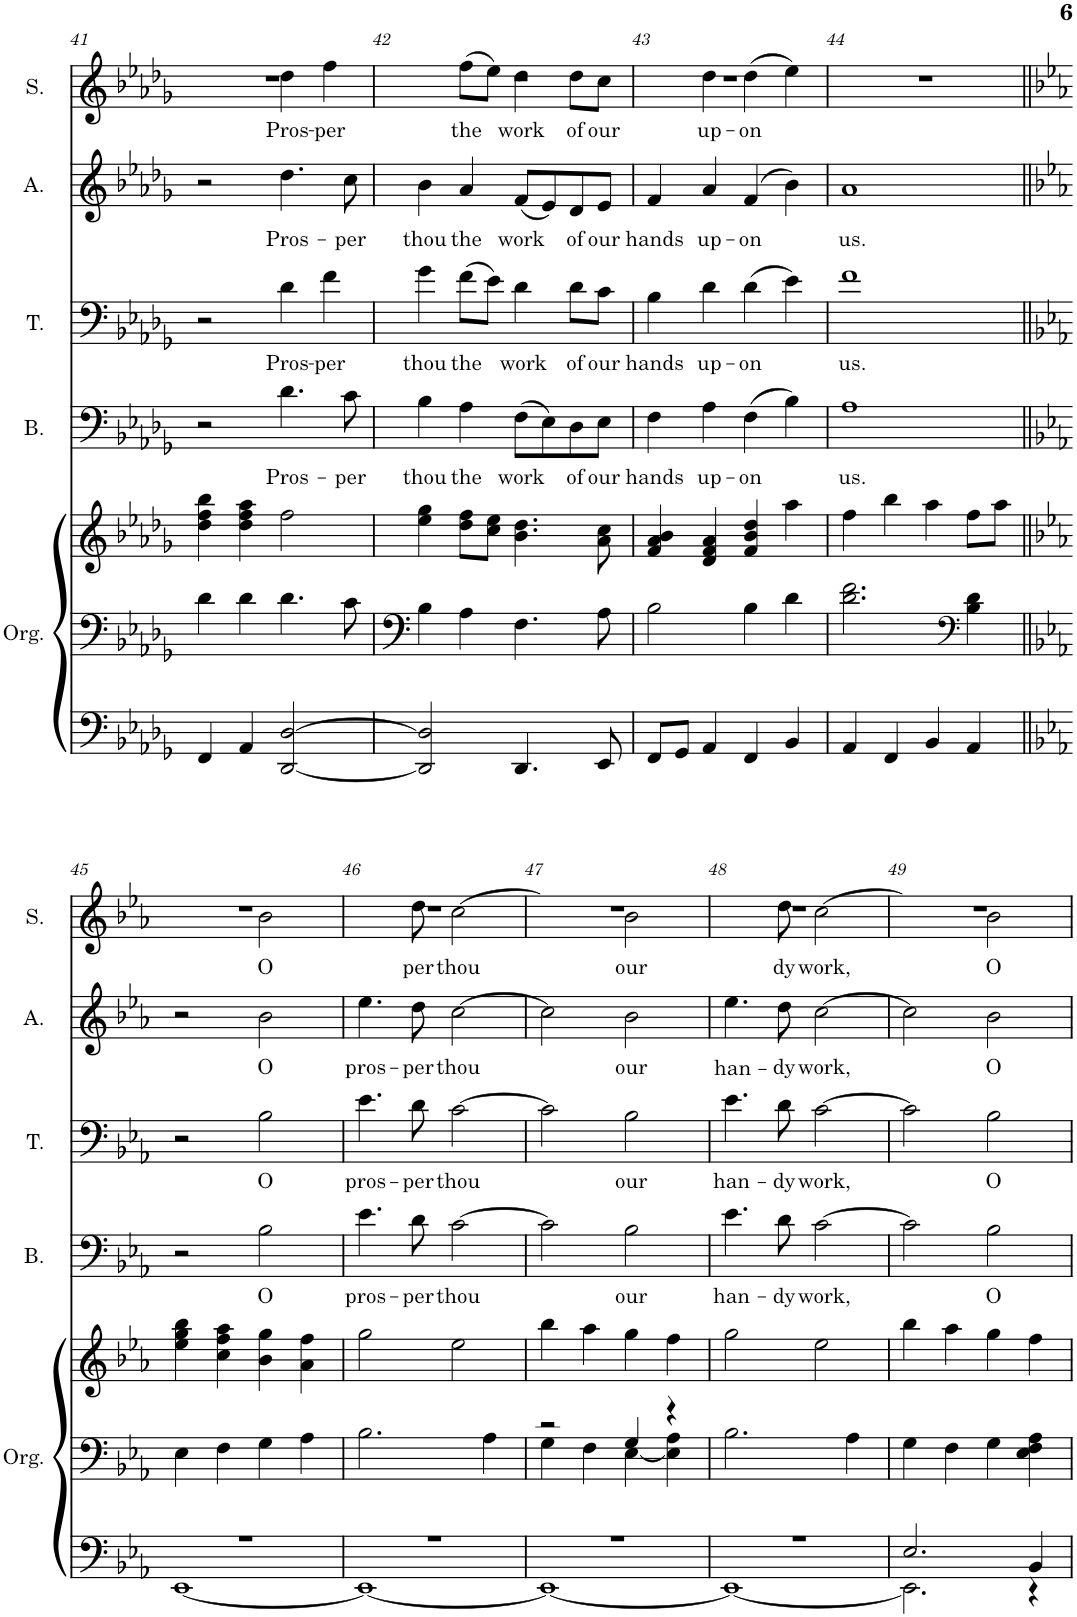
**kern	**kern	**kern	**kern	**text	**kern	**text	**kern	**text	**kern	**text
*part7	*part6	*part5	*part4	*part4	*part3	*part3	*part2	*part2	*part1	*part1
*staff7	*staff6	*staff5	*staff4	*staff4	*staff3	*staff3	*staff2	*staff2	*staff1	*staff1
*I"Pipe Organ	*I"Org.	*I"Pipe Organ	*I"B.	*	*I"T.	*	*I"A.	*	*I"S.	*
*I'P Org	*I'Org.	*I'P Org	*I'B.	*	*I'T.	*	*I'A.	*	*I'S.	*
!!LO:PB:g=z
*clefF4	*clefF4	*clefG2	*clefF4	*	*clefF4	*	*clefG2	*	*clefG2	*
*k[b-e-a-d-g-]	*k[b-e-a-d-g-]	*k[b-e-a-d-g-]	*k[b-e-a-d-g-]	*	*k[b-e-a-d-g-]	*	*k[b-e-a-d-g-]	*	*k[b-e-a-d-g-]	*
*M4/4	*M4/4	*M4/4	*M4/4	*	*M4/4	*	*M4/4	*	*M4/4	*
=41	=41	=41	=41	=41	=41	=41	=41	=41	=41	=41
4FF/	4d-\	4dd-\ 4ff\ 4bb-\	2r	.	2r	.	2r	.	1r	.
4AA-/	4d-\	4dd-\ 4ff\ 4aa-\	.	.	.	.	.	.	.	.
!	!	!	!	!LO:LY:b	!	!LO:LY:b	!	!LO:LY:b	!	!
[2DD-/ [2D-/	4.d-\	2ff\	4.d-\	Pros-	4d-\	Pros-	4.dd-\	Pros-	.	.
!	!	!	!	!	!	!LO:LY:b	!	!	!	!
.	.	.	.	.	4f\	-per	.	.	.	.
!	!	!	!	!LO:LY:b	!	!	!	!LO:LY:b	!	!
.	8c\	.	8c\	-per	.	.	8cc\	-per	.	.
!	!	!	!	!	!	!	!	!	!	!LO:LY:b
2ryy	2ryy	2ryy	2ryy	.	2ryy	.	2ryy	.	4dd-\	Pros-
!	!	!	!	!	!	!	!	!	!	!LO:LY:b
.	.	.	.	.	.	.	.	.	4ff\	-per
=42	=42	=42	=42	=42	=42	=42	=42	=42	=42	=42
!	!	!	!	!LO:LY:b	!	!LO:LY:b	!	!LO:LY:b	!	!
2DD-/] 2D-/]	4B-\	4ee-\ 4gg-\	4B-\	thou	4g-\	thou	4b-\	thou	1r	.
!	!	!	!	!LO:LY:b	!	!LO:LY:b	!	!LO:LY:b	!	!
.	4A-\	8dd-\ 8ff\L	4A-\	the	(8f\L	the	4a-/	the	.	.
.	.	8cc\ 8ee-\J	.	.	8e-\J)	.	.	.	.	.
!	!	!	!	!LO:LY:b	!	!LO:LY:b	!	!LO:LY:b	!	!
4.DD-/	4.F\	4.b-\ 4.dd-\	(8F\L	work	4d-\	work	(8f/L	work	.	.
.	.	.	8E-\)	.	.	.	8e-/)	.	.	.
!	!	!	!	!LO:LY:b	!	!LO:LY:b	!	!LO:LY:b	!	!
.	.	.	8D-\	of	8d-\L	of	8d-/	-of	.	.
!	!	!	!	!LO:LY:b	!	!LO:LY:b	!	!LO:LY:b	!	!
8EE-/	8A-\	8a-\ 8cc\	8E-\J	our	8c\J	our	8e-/J	our	.	.
!	!	!	!	!	!	!	!	!	!	!LO:LY:b
2.ryy	2.ryy	2.ryy	2.ryy	.	2.ryy	.	2.ryy	.	(8ff\L	the
.	.	.	.	.	.	.	.	.	8ee-\J)	.
!	!	!	!	!	!	!	!	!	!	!LO:LY:b
.	.	.	.	.	.	.	.	.	4dd-\	work
!	!	!	!	!	!	!	!	!	!	!LO:LY:b
.	.	.	.	.	.	.	.	.	8dd-\L	of
!	!	!	!	!	!	!	!	!	!	!LO:LY:b
.	.	.	.	.	.	.	.	.	8cc\J	our
=43	=43	=43	=43	=43	=43	=43	=43	=43	=43	=43
!	!	!	!	!LO:LY:b	!	!LO:LY:b	!	!LO:LY:b	!	!
8FF/L	2B-\	4f/ 4a-/ 4b-/	4F\	hands	4B-\	hands	4f/	hands	1r	.
8GG-/J	.	.	.	.	.	.	.	.	.	.
!	!	!	!	!LO:LY:b	!	!LO:LY:b	!	!LO:LY:b	!	!
4AA-/	.	4d-/ 4f/ 4a-/	4A-\	up-	4d-\	up-	4a-/	up-	.	.
!	!	!	!	!LO:LY:b	!	!LO:LY:b	!	!LO:LY:b	!	!
4FF/	4B-\	4f/ 4b-/ 4dd-/	(4F\	-on	(4d-\	-on	(4f/	-on	.	.
4BB-/	4d-\	4aa-\	4B-\)	.	4e-\)	.	4b-\)	.	.	.
!	!	!	!	!	!	!	!	!	!	!LO:LY:b
2.ryy	2.ryy	2.ryy	2.ryy	.	2.ryy	.	2.ryy	.	4dd-\	up-
!	!	!	!	!	!	!	!	!	!	!LO:LY:b
.	.	.	.	.	.	.	.	.	(4dd-\	-on
.	.	.	.	.	.	.	.	.	4ee-\)	.
=44	=44	=44	=44	=44	=44	=44	=44	=44	=44	=44
!	!	!	!	!LO:LY:b	!	!LO:LY:b	!	!LO:LY:b	!	!
4AA-/	2.d-\ 2.f\	4ff\	1A-	us.	1f	us.	1a-	us.	1r	.
4FF/	.	4bb-\	.	.	.	.	.	.	.	.
4BB-/	.	4aa-\	.	.	.	.	.	.	.	.
*	*clefF4	*	*	*	*	*	*	*	*	*
4AA-/	4B-\ 4d-\	8ff\L	.	.	.	.	.	.	.	.
.	.	8aa-\J	.	.	.	.	.	.	.	.
!!LO:LB:g=z
=45||	=45||	=45||	=45||	=45||	=45||	=45||	=45||	=45||	=45||	=45||
*k[b-e-a-]	*k[b-e-a-]	*k[b-e-a-]	*k[b-e-a-]	*	*k[b-e-a-]	*	*k[b-e-a-]	*	*k[b-e-a-]	*
*^	*	*	*	*	*	*	*	*	*	*
1r	[1EE-	4E-\	4ee-\ 4gg\ 4bb-\	2r	.	2r	.	2r	.	1r	.
.	.	4F\	4cc\ 4ff\ 4aa-\	.	.	.	.	.	.	.	.
!	!	!	!	!	!LO:LY:b	!	!LO:LY:b	!	!LO:LY:b	!	!
.	.	4G\	4b-\ 4gg\	2B-\	O	2B-\	O	2b-\	O	.	.
.	.	4A-\	4a-\ 4ff\	.	.	.	.	.	.	.	.
!	!	!	!	!	!	!	!	!	!	!	!LO:LY:b
2ryy	2ryy	2ryy	2ryy	2ryy	.	2ryy	.	2ryy	.	2b-\	O
=46	=46	=46	=46	=46	=46	=46	=46	=46	=46	=46	=46
!	!	!	!	!	!LO:LY:b	!	!LO:LY:b	!	!LO:LY:b	!	!
1r	1EE-_	2.B-\	2gg\	4.e-\	pros-	4.e-\	pros-	4.ee-\	pros-	1r	.
!	!	!	!	!	!LO:LY:b	!	!LO:LY:b	!	!LO:LY:b	!	!
.	.	.	.	8d\	-per	8d\	-per	8dd\	-per	.	.
!	!	!	!	!	!LO:LY:b	!	!LO:LY:b	!	!LO:LY:b	!	!
.	.	.	2ee-\	[2c\	thou	[2c\	thou	[2cc\	thou	.	.
.	.	4A-\	.	.	.	.	.	.	.	.	.
!	!	!	!	!	!	!	!	!	!	!	!LO:LY:b
2ryy	2ryy	2ryy	2ryy	2ryy	.	2ryy	.	2ryy	.	8dd\	-per
!	!	!	!	!	!	!	!	!	!	!	!LO:LY:b
.	.	.	.	.	.	.	.	.	.	[2cc\	thou
8ryy	8ryy	8ryy	8ryy	8ryy	.	8ryy	.	8ryy	.	.	.
=47	=47	=47	=47	=47	=47	=47	=47	=47	=47	=47	=47
*	*	*^	*	*	*	*	*	*	*	*	*
1r	1EE-_	2r	4G\	4bb-\	2c\]	.	2c\]	.	2cc\]	.	1r	.
.	.	.	4F\	4aa-\	.	.	.	.	.	.	.	.
!	!	!	!	!	!	!LO:LY:b	!	!LO:LY:b	!	!LO:LY:b	!	!
.	.	4G/	[4E-\	4gg\	2B-\	our	2B-\	our	2b-\	our	.	.
.	.	4r	4E-\] 4A-\	4ff\	.	.	.	.	.	.	.	.
!	!	!	!	!	!	!	!	!	!	!	!	!LO:LY:b
2ryy	2ryy	2ryy	2ryy	2ryy	2ryy	.	2ryy	.	2ryy	.	2b-\	our
=48	=48	=48	=48	=48	=48	=48	=48	=48	=48	=48	=48	=48
!	!	!	!	!	!	!LO:LY:b	!	!LO:LY:b	!	!LO:LY:b	!	!
*	*	*v	*v	*	*	*	*	*	*	*	*	*
1r	1EE-_	2.B-\	2gg\	4.e-\	han-	4.e-\	han-	4.ee-\	han-	1r	.
!	!	!	!	!	!LO:LY:b	!	!LO:LY:b	!	!LO:LY:b	!	!
.	.	.	.	8d\	-dy	8d\	-dy	8dd\	-dy	.	.
!	!	!	!	!	!LO:LY:b	!	!LO:LY:b	!	!LO:LY:b	!	!
.	.	.	2ee-\	[2c\	work,	[2c\	work,	[2cc\	work,	.	.
.	.	4A-\	.	.	.	.	.	.	.	.	.
!	!	!	!	!	!	!	!	!	!	!	!LO:LY:b
2ryy	2ryy	2ryy	2ryy	2ryy	.	2ryy	.	2ryy	.	8dd\	-dy
!	!	!	!	!	!	!	!	!	!	!	!LO:LY:b
.	.	.	.	.	.	.	.	.	.	[2cc\	work,
8ryy	8ryy	8ryy	8ryy	8ryy	.	8ryy	.	8ryy	.	.	.
=49	=49	=49	=49	=49	=49	=49	=49	=49	=49	=49	=49
2.E-/	2.EE-\]	4G\	4bb-\	2c\]	.	2c\]	.	2cc\]	.	1r	.
.	.	4F\	4aa-\	.	.	.	.	.	.	.	.
!	!	!	!	!	!LO:LY:b	!	!LO:LY:b	!	!LO:LY:b	!	!
.	.	4G\	4gg\	2B-\	O	2B-\	O	2b-\	O	.	.
4BB-/	4r	4E-\ 4F\ 4A-\	4ff\	.	.	.	.	.	.	.	.
!	!	!	!	!	!	!	!	!	!	!	!LO:LY:b
2ryy	2ryy	2ryy	2ryy	2ryy	.	2ryy	.	2ryy	.	2b-\	O
*v	*v	*	*	*	*	*	*	*	*	*	*
=	=	=	=	=	=	=	=	=	=	=
*-	*-	*-	*-	*-	*-	*-	*-	*-	*-	*-
